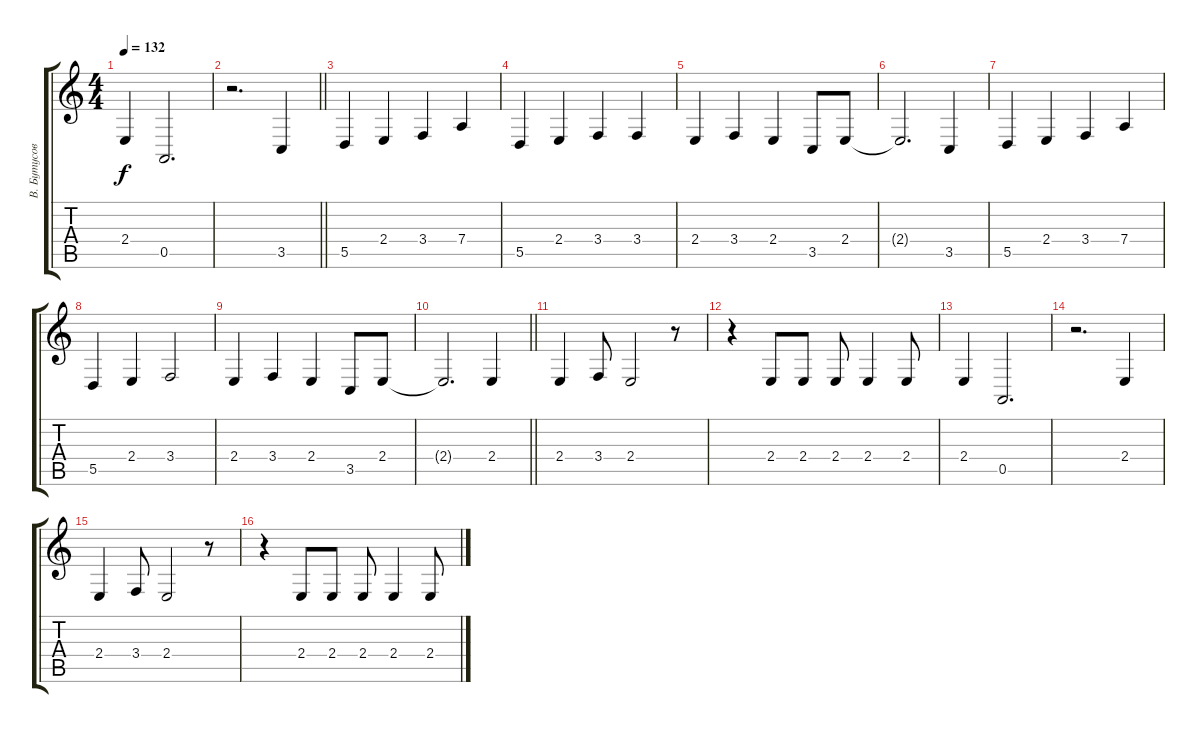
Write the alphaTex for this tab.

\track ("В. Бутусов (вокал)" "В. Бутусов") {instrument accordion}
\staff {score tabs}
\tuning (E4 B3 G3 D3 A2 E2) {hide}
\ts (4 4)
\tempo 132
\clef g2
\ks c
2.4.4{dy f} 0.5.2{d} |
\barLineRight lightlight
r.2{d} 3.5.4 |
\section ("" "")
5.5.4 2.4.4 3.4.4 7.4.4 |
5.5.4 2.4.4 3.4.4 3.4.4 |
2.4.4 3.4.4 2.4.4 3.5.8 2.4.8 |
2.4{t}.2{d} 3.5.4 |
5.5.4 2.4.4 3.4.4 7.4.4 |
5.5.4 2.4.4 3.4.2 |
2.4.4 3.4.4 2.4.4 3.5.8 2.4.8 |
\barLineRight lightlight
2.4{t}.2{d} 2.4.4 |
\section ("" "")
2.4.4 3.4.8 2.4.2 r.8 |
r.4 2.4.8 2.4.8 2.4.8 2.4.4 2.4.8 |
2.4.4 0.5.2{d} |
r.2{d} 2.4.4 |
2.4.4 3.4.8 2.4.2 r.8 |
r.4 2.4.8 2.4.8 2.4.8 2.4.4 2.4.8
